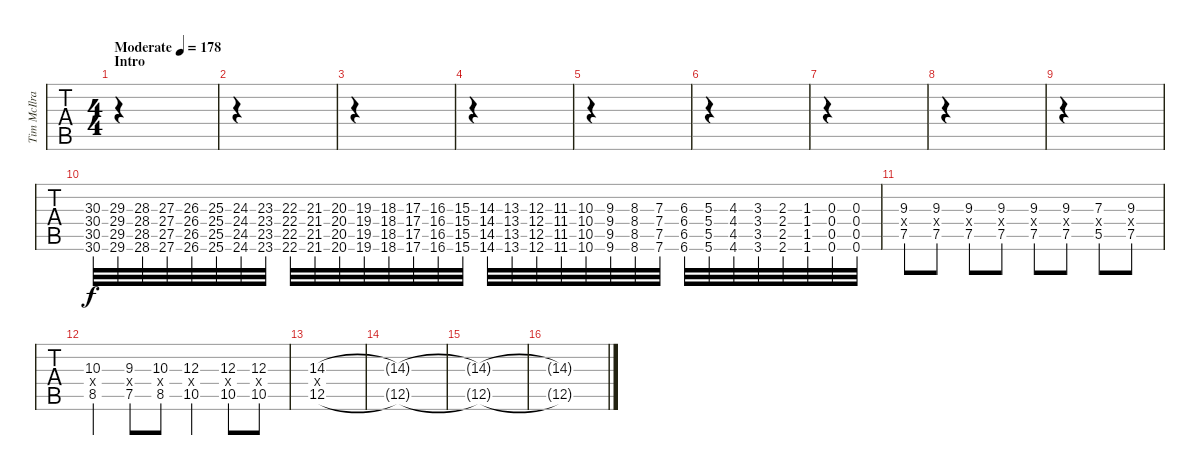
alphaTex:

\track ("Tim McIlrath - Guitar Two" "Tim McIlra") {instrument distortionguitar}
\staff {tabs}
\tuning (Eb4 Bb3 Gb3 Db3 Ab2 Eb2) {hide}
\ts (4 4)
\section ("" "Intro")
\tempo (178 "Moderate")
\clef g2
\ks c
|
|
|
|
|
|
|
|
|
(30.3 30.4 30.5 30.6).32 (29.3 29.4 29.5 29.6).32 (28.3 28.4 28.5 28.6).32 (27.3 27.4 27.5 27.6).32 (26.3 26.4 26.5 26.6).32 (25.3 25.4 25.5 25.6).32 (24.3 24.4 24.5 24.6).32 (23.3 23.4 23.5 23.6).32 (22.3 22.4 22.5 22.6).32 (21.3 21.4 21.5 21.6).32 (20.3 20.4 20.5 20.6).32 (19.3 19.4 19.5 19.6).32 (18.3 18.4 18.5 18.6).32 (17.3 17.4 17.5 17.6).32 (16.3 16.4 16.5 16.6).32 (15.3 15.4 15.5 15.6).32 (14.3 14.4 14.5 14.6).32 (13.3 13.4 13.5 13.6).32 (12.3 12.4 12.5 12.6).32 (11.3 11.4 11.5 11.6).32 (10.3 10.4 10.5 10.6).32 (9.3 9.4 9.5 9.6).32 (8.3 8.4 8.5 8.6).32 (7.3 7.4 7.5 7.6).32 (6.3 6.4 6.5 6.6).32 (5.3 5.4 5.5 5.6).32 (4.3 4.4 4.5 4.6).32 (3.3 3.4 3.5 3.6).32 (2.3 2.4 2.5 2.6).32 (1.3 1.4 1.5 1.6).32 (0.3 0.4 0.5 0.6).32 (0.3 0.4 0.5 0.6).32 |
(9.3 7.4{x} 7.5).8 (9.3 7.4{x} 7.5).8 (9.3 7.4{x} 7.5).8 (9.3 7.4{x} 7.5).8 (9.3 7.4{x} 7.5).8 (9.3 7.4{x} 7.5).8 (7.3 5.4{x} 5.5).8 (9.3 7.4{x} 7.5).8 |
(10.3 8.4{x} 8.5).4 (9.3 7.4{x} 7.5).8 (10.3 8.4{x} 8.5).8 (12.3 10.4{x} 10.5).4 (12.3 10.4{x} 10.5).8 (12.3 10.4{x} 10.5).8 |
(14.3 12.4{x} 12.5).1 |
(14.3{t} 12.5{t}).1{dy f} |
(14.3{t} 12.5{t}).1{volume 0} |
(14.3{t} 12.5{t}).1
